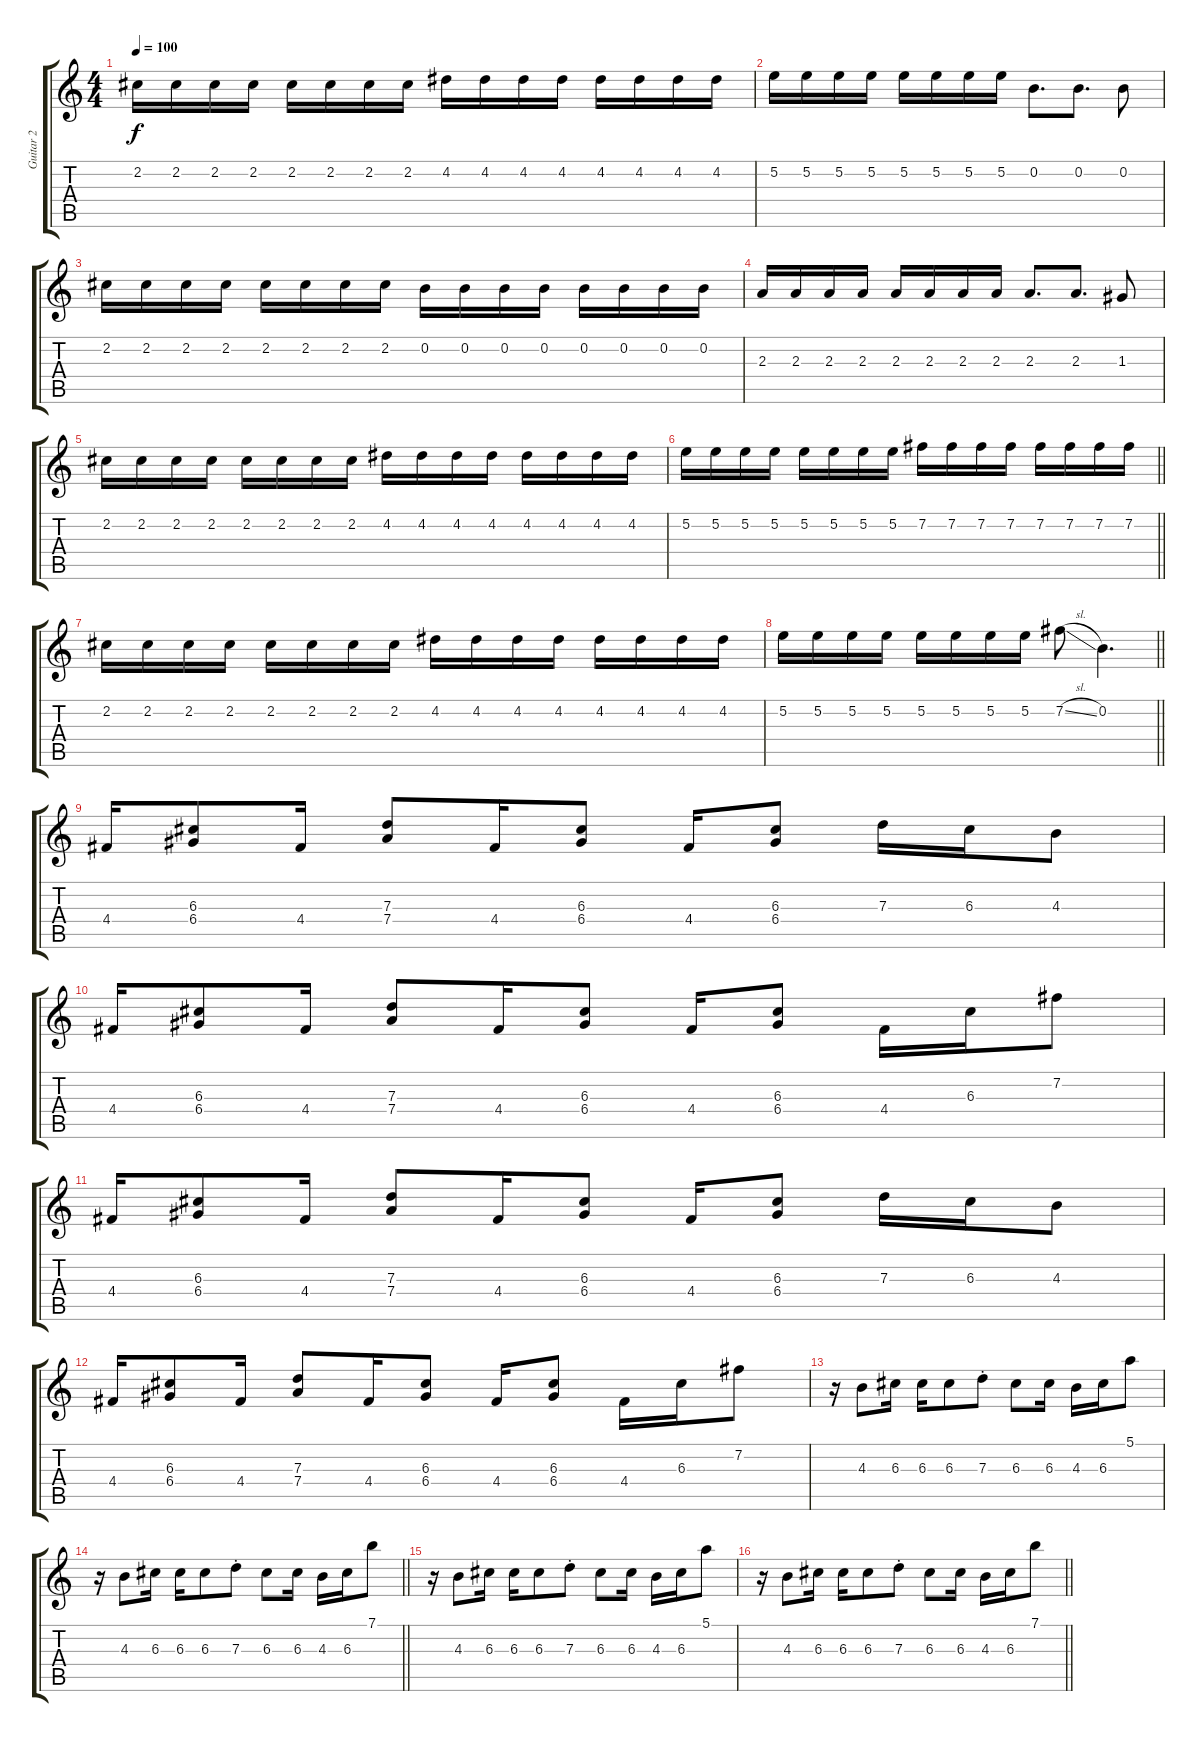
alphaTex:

\track ("Guitar 2" "Guitar 2") {instrument overdrivenguitar}
\staff {score tabs}
\tuning (E4 B3 G3 D3 A2 E2) {hide}
\ts (4 4)
\tempo 100
\clef g2
\ks c
2.2.16{dy f} 2.2.16 2.2.16 2.2.16 2.2.16 2.2.16 2.2.16 2.2.16 4.2.16 4.2.16 4.2.16 4.2.16 4.2.16 4.2.16 4.2.16 4.2.16 |
5.2.16 5.2.16 5.2.16 5.2.16 5.2.16 5.2.16 5.2.16 5.2.16 0.2.8{d} 0.2.8{d} 0.2.8 |
2.2.16 2.2.16 2.2.16 2.2.16 2.2.16 2.2.16 2.2.16 2.2.16 0.2.16 0.2.16 0.2.16 0.2.16 0.2.16 0.2.16 0.2.16 0.2.16 |
2.3.16 2.3.16 2.3.16 2.3.16 2.3.16 2.3.16 2.3.16 2.3.16 2.3.8{d} 2.3.8{d} 1.3.8 |
2.2.16 2.2.16 2.2.16 2.2.16 2.2.16 2.2.16 2.2.16 2.2.16 4.2.16 4.2.16 4.2.16 4.2.16 4.2.16 4.2.16 4.2.16 4.2.16 |
\barLineRight lightlight
5.2.16 5.2.16 5.2.16 5.2.16 5.2.16 5.2.16 5.2.16 5.2.16 7.2.16 7.2.16 7.2.16 7.2.16 7.2.16 7.2.16 7.2.16 7.2.16 |
2.2.16 2.2.16 2.2.16 2.2.16 2.2.16 2.2.16 2.2.16 2.2.16 4.2.16 4.2.16 4.2.16 4.2.16 4.2.16 4.2.16 4.2.16 4.2.16 |
\barLineRight lightlight
5.2.16 5.2.16 5.2.16 5.2.16 5.2.16 5.2.16 5.2.16 5.2.16 7.2{sl}.8 0.2.4{d} |
4.4.16 (6.3 6.4).8 4.4.16 (7.3 7.4).8 4.4.16 (6.3 6.4).8 4.4.16 (6.3 6.4).8 7.3.16 6.3.16 4.3.8 |
4.4.16 (6.3 6.4).8 4.4.16 (7.3 7.4).8 4.4.16 (6.3 6.4).8 4.4.16 (6.3 6.4).8 4.4.16 6.3.16 7.2.8 |
4.4.16 (6.3 6.4).8 4.4.16 (7.3 7.4).8 4.4.16 (6.3 6.4).8 4.4.16 (6.3 6.4).8 7.3.16 6.3.16 4.3.8 |
4.4.16 (6.3 6.4).8 4.4.16 (7.3 7.4).8 4.4.16 (6.3 6.4).8 4.4.16 (6.3 6.4).8 4.4.16 6.3.16 7.2.8 |
r.16 4.3.8 6.3.16 6.3.16 6.3.8 7.3{st}.8 6.3.8 6.3.16 4.3.16 6.3.16 5.1.8 |
\barLineRight lightlight
r.16 4.3.8 6.3.16 6.3.16 6.3.8 7.3{st}.8 6.3.8 6.3.16 4.3.16 6.3.16 7.1.8 |
r.16 4.3.8 6.3.16 6.3.16 6.3.8 7.3{st}.8 6.3.8 6.3.16 4.3.16 6.3.16 5.1.8 |
\barLineRight lightlight
r.16 4.3.8 6.3.16 6.3.16 6.3.8 7.3{st}.8 6.3.8 6.3.16 4.3.16 6.3.16 7.1.8
